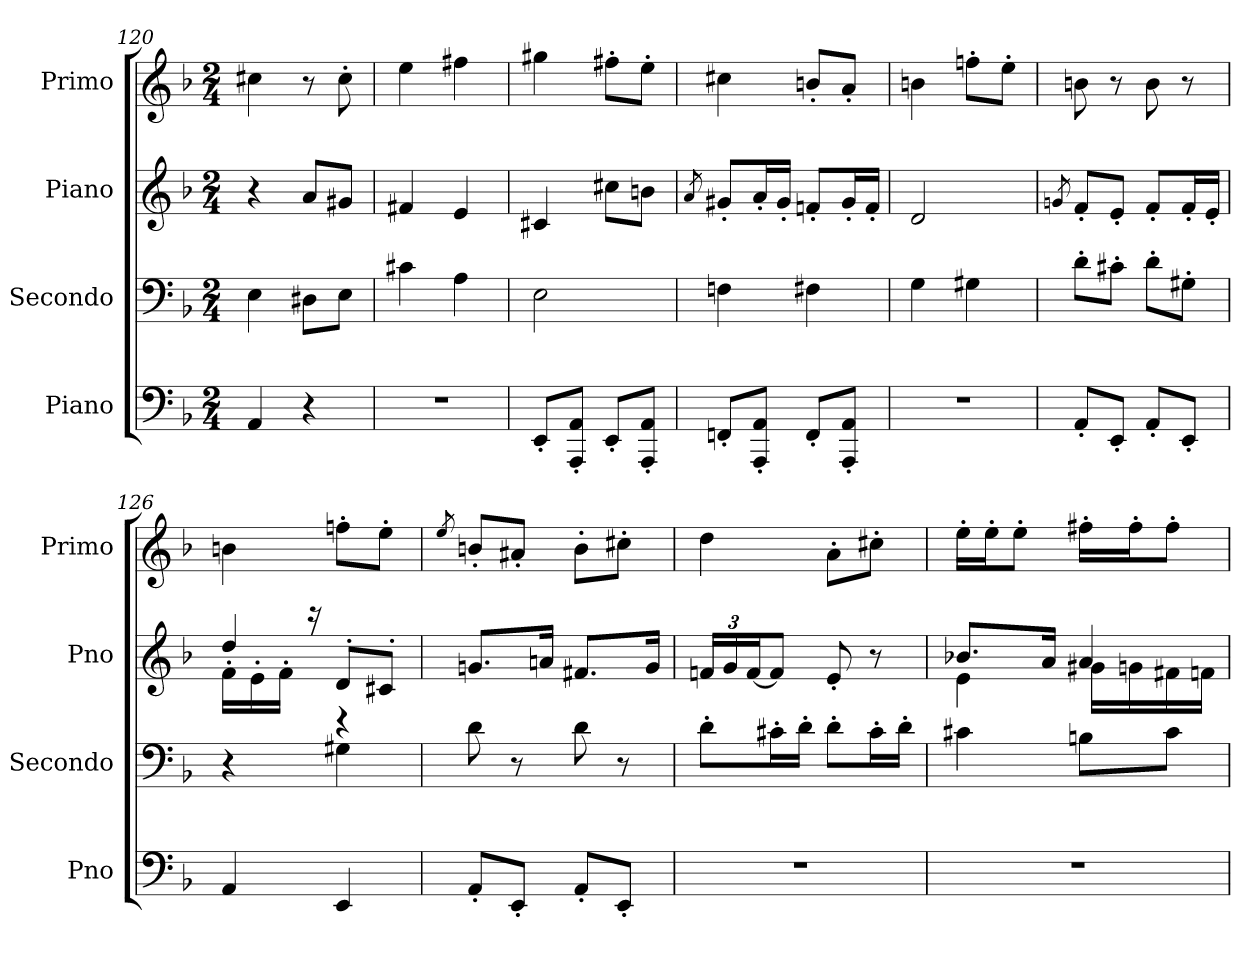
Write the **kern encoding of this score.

**kern	**kern	**kern	**kern
*part4	*part3	*part2	*part1
*staff4	*staff3	*staff2	*staff1
*I"Piano	*I"Secondo	*I"Piano	*I"Primo
*I'Pno	*I'Secondo	*I'Pno	*I'Primo
*clefF4	*clefF4	*clefG2	*clefG2
*k[b-]	*k[b-]	*k[b-]	*k[b-]
*M2/4	*M2/4	*M2/4	*M2/4
=120	=120	=120	=120
4AA/	4E\	4r	4cc#X\
4r	8D#X\L	8a/L	8r
.	8E\J	8g#X/J	8cc#'\
=121	=121	=121	=121
2r	4c#X\	4f#X/	4ee\
.	4A\	4e/	4ff#X\
=122	=122	=122	=122
8EE'/L	2E\	4c#X/	4gg#X\
8AAA/' 8AA/'J	.	.	.
8EE'/L	.	8cc#X\L	8ff#X'\L
8AAA/' 8AA/'J	.	8bn\J	8ee'\J
!!LO:LB:g=z
=123	=123	=123	=123
.	.	8qa/	.
8FFn'/L	4Fn\	8g#X'/L	4cc#X\
8AAA/' 8AA/'J	.	16a'/L	.
.	.	16g#'/JJ	.
8FF'/L	4F#X\	8fn'/L	8bn'/L
8AAA/' 8AA/'J	.	16g#'/L	8a'/J
.	.	16f'/JJ	.
=124	=124	=124	=124
2r	4G\	2d/	4bn\
.	4G#X\	.	8ffn'\L
.	.	.	8ee'\J
=125	=125	=125	=125
.	.	8qgn/	.
8AA'/L	8d'\L	8f'/L	8bn\
8EE'/J	8c#X'\J	8e'/J	8r
8AA'/L	8d'\L	8f'/L	8b\
8EE'/J	8G#X'\J	16f'/L	8r
.	.	16e'/JJ	.
=126	=126	=126	=126
*	*	*^	*
4AA/	4r	16f'\LL	4dd/	4bn\
.	.	16e'\	.	.
.	.	16f'\JJ	.	.
.	.	16r	.	.
4EE/	4G#X\	8d'/L	4r	8ffn'\L
.	.	8c#X'/J	.	8ee'\J
*	*	*v	*v	*
=127	=127	=127	=127
.	.	.	8qee/
8AA'/L	8d\	8.gn/L	8bn'/L
8EE'/J	8r	.	8a#X'/J
.	.	16an/Jk	.
8AA'/L	8d\	8.f#X/L	8b'\L
8EE'/J	8r	.	8cc#X'\J
.	.	16g/Jk	.
!!LO:LB:g=z
=128	=128	=128	=128
*	*	*Xbrackettup	*
2r	8d'\L	24fn/LL	4dd\
.	.	24g/	.
.	.	[24f/J	.
.	16c#X'\L	8f/J]	.
.	16d'\JJ	.	.
.	8d'\L	8e'/	8a'\L
.	16c#'\L	8r	8cc#X'\J
.	16d'\JJ	.	.
=129	=129	=129	=129
*	*	*^	*
2r	4c#X\	8.b-X/L	4e\	16ee'\LL
.	.	.	.	16ee'\J
.	.	.	.	8ee'\J
.	.	16a/Jk	.	.
.	8Bn\L	4a/	16g#X\LL	16ff#X'\LL
.	.	.	16gn\	16ff#'\J
.	8c#\J	.	16f#X\	8ff#'\J
.	.	.	16fn\JJ	.
*	*	*v	*v	*
=	=	=	=
*-	*-	*-	*-
